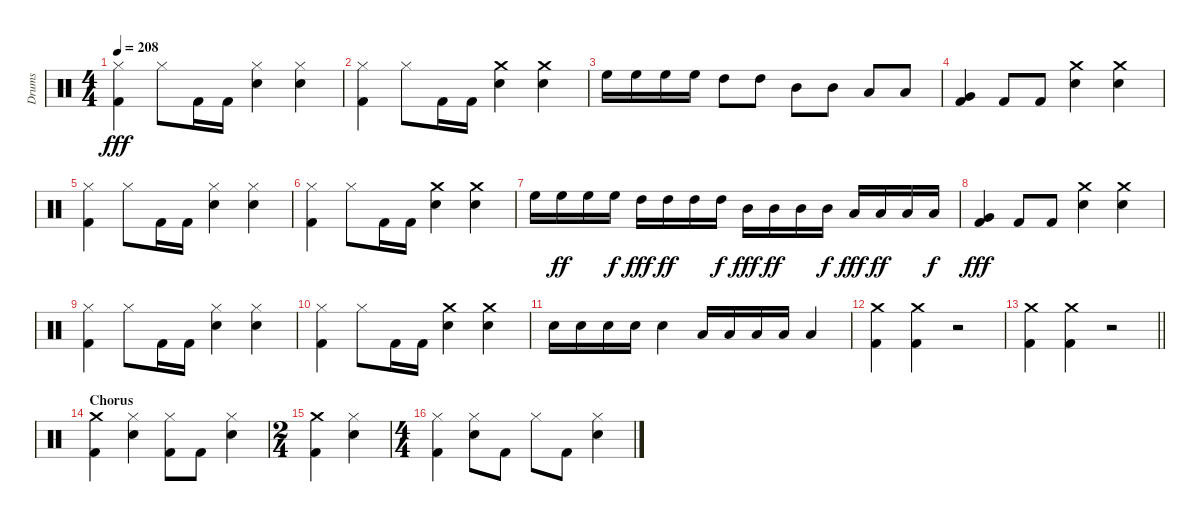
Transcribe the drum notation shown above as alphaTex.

\track ("Drums" "Drums") {instrument percussion}
\staff {score}
\articulation defaults
\ts (4 4)
\tempo 208
\clef neutral
\ks c
("Kick (hit) 2" "Hi-Hat (closed)").4{dy fff} "Hi-Hat (closed)".8 "Kick (hit) 2".16 "Kick (hit) 2".16 ("Snare (hit) 2" "Hi-Hat (closed)").4 ("Hi-Hat (closed)" "Snare (hit) 2").4 |
("Hi-Hat (closed)" "Kick (hit) 2").4 "Hi-Hat (closed)".8 "Kick (hit) 2".16 "Kick (hit) 2".16 ("Crash medium (hit)" "Snare (hit) 2").4 ("Crash medium (hit)" "Snare (hit) 2").4 |
"High Floor Tom (hit)".16 "High Floor Tom (hit)".16 "High Floor Tom (hit)".16 "High Floor Tom (hit)".16 "High Tom (hit)".8 "High Tom (hit)".8 "Mid Tom (hit)".8 "Mid Tom (hit)".8 "Low Tom (hit)".8 "Low Tom (hit)".8 |
("Kick (hit) 2" "Very Low Tom (hit)").4 "Kick (hit) 2".8 "Kick (hit) 2".8 ("Crash medium (hit)" "Snare (hit) 2").4 ("Snare (hit) 2" "Crash medium (hit)").4 |
("Kick (hit) 2" "Hi-Hat (closed)").4 "Hi-Hat (closed)".8 "Kick (hit) 2".16 "Kick (hit) 2".16 ("Snare (hit) 2" "Hi-Hat (closed)").4 ("Snare (hit) 2" "Hi-Hat (closed)").4 |
("Hi-Hat (closed)" "Kick (hit) 2").4 "Hi-Hat (closed)".8 "Kick (hit) 2".16 "Kick (hit) 2".16 ("Crash medium (hit)" "Snare (hit) 2").4 ("Crash medium (hit)" "Snare (hit) 2").4 |
"High Floor Tom (hit)".16 "High Floor Tom (hit)".16{dy ff} "High Floor Tom (hit)".16 "High Floor Tom (hit)".16{dy f} "High Tom (hit)".16{dy fff} "High Tom (hit)".16{dy ff} "High Tom (hit)".16 "High Tom (hit)".16{dy f} "Mid Tom (hit)".16{dy fff} "Mid Tom (hit)".16{dy ff} "Mid Tom (hit)".16 "Mid Tom (hit)".16{dy f} "Low Tom (hit)".16{dy fff} "Low Tom (hit)".16{dy ff} "Low Tom (hit)".16 "Low Tom (hit)".16{dy f} |
("Kick (hit) 2" "Very Low Tom (hit)").4{dy fff} "Kick (hit) 2".8 "Kick (hit) 2".8 ("Crash medium (hit)" "Snare (hit) 2").4 ("Crash medium (hit)" "Snare (hit) 2").4 |
("Kick (hit) 2" "Hi-Hat (closed)").4 "Hi-Hat (closed)".8 "Kick (hit) 2".16 "Kick (hit) 2".16 ("Snare (hit) 2" "Hi-Hat (closed)").4 ("Hi-Hat (closed)" "Snare (hit) 2").4 |
("Hi-Hat (closed)" "Kick (hit) 2").4 "Hi-Hat (closed)".8 "Kick (hit) 2".16 "Kick (hit) 2".16 ("Crash medium (hit)" "Snare (hit) 2").4 ("Crash medium (hit)" "Snare (hit) 2").4 |
"Snare (hit) 2".16 "Snare (hit) 2".16 "Snare (hit) 2".16 "Snare (hit) 2".16 "Snare (hit) 2".4 "Low Tom (hit)".16 "Low Tom (hit)".16 "Low Tom (hit)".16 "Low Tom (hit)".16 "Low Tom (hit)".4 |
("Kick (hit) 2" "Crash medium (hit)").4 ("Crash medium (hit)" "Kick (hit) 2").4 r.2 |
\barLineRight lightlight
("Kick (hit) 2" "Crash medium (hit)").4 ("Crash medium (hit)" "Kick (hit) 2").4 r.2 |
\section ("" "Chorus")
("Kick (hit) 2" "Crash medium (hit)").4 ("Snare (hit) 2" "Hi-Hat (closed)").4 ("Kick (hit) 2" "Hi-Hat (closed)").8 "Kick (hit) 2".8 ("Snare (hit) 2" "Hi-Hat (closed)").4 |
\ts (2 4)
("Kick (hit) 2" "Crash medium (hit)").4 ("Hi-Hat (closed)" "Snare (hit) 2").4 |
\ts (4 4)
("Kick (hit) 2" "Hi-Hat (closed)").4 ("Snare (hit) 2" "Hi-Hat (closed)").8 "Kick (hit) 2".8 "Hi-Hat (closed)".8 "Kick (hit) 2".8 ("Snare (hit) 2" "Hi-Hat (closed)").4
